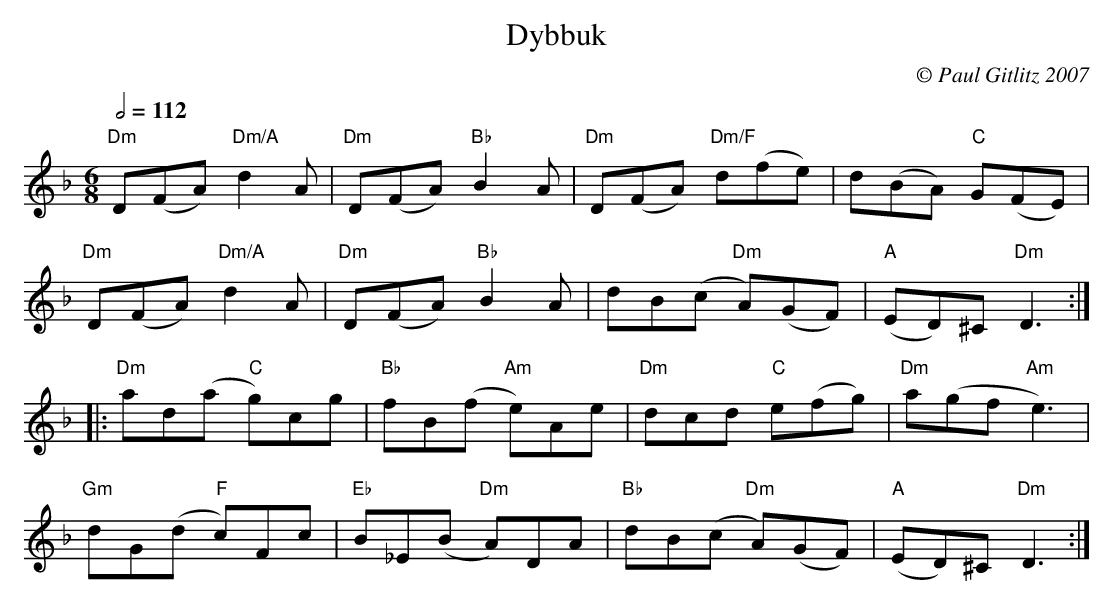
X:1
T:Dybbuk
C:© Paul Gitlitz 2007
M:6/8
Q:1/2=112
K:Dm
"Dm"D(FA) "Dm/A"d2A|"Dm" D(FA) "Bb"B2A|"Dm"D(FA) "Dm/F"d(fe)|d(BA) "C"G(FE)|
"Dm"D(FA) "Dm/A"d2A|"Dm" D(FA) "Bb"B2A|dB(c "Dm"A)(GF)|"A"(ED)^C "Dm"D3:|
|:"Dm"ad(a "C"g)cg|"Bb"fB(f "Am"e)Ae|"Dm"dcd "C"e(fg)|"Dm"a(gf "Am"e3)|
"Gm"dG(d "F"c)Fc|"Eb"B_E(B "Dm"A)DA|"Bb"dB(c "Dm"A)(GF)|"A"(ED)^C "Dm"D3:|]
